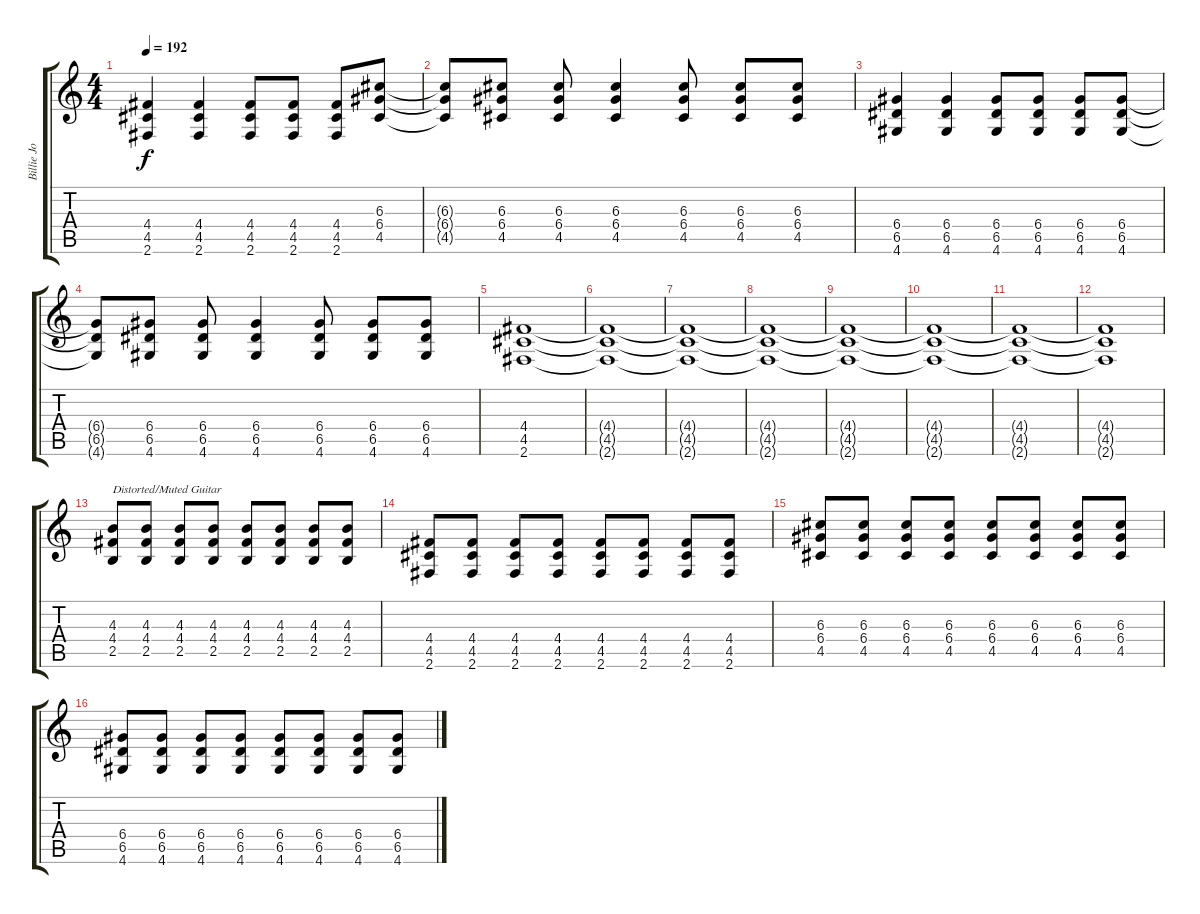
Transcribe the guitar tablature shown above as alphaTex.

\track (" Billie Joe" " Billie Jo") {solo instrument overdrivenguitar}
\staff {score tabs}
\tuning (E4 B3 G3 D3 A2 E2) {hide}
\ts (4 4)
\tempo 192
\clef g2
\ks c
(4.4 4.5 2.6).4{dy f} (4.4 4.5 2.6).4 (4.4 4.5 2.6).8 (4.4 4.5 2.6).8 (4.4 4.5 2.6).8 (6.3 6.4 4.5).8 |
(6.3{t} 6.4{t} 4.5{t}).8 (6.3 6.4 4.5).8 (6.3 6.4 4.5).8 (6.3 6.4 4.5).4 (6.3 6.4 4.5).8 (6.3 6.4 4.5).8 (6.3 6.4 4.5).8 |
(6.4 6.5 4.6).4 (6.4 6.5 4.6).4 (6.4 6.5 4.6).8 (6.4 6.5 4.6).8 (6.4 6.5 4.6).8 (6.4 6.5 4.6).8 |
(6.4{t} 6.5{t} 4.6{t}).8 (6.4 6.5 4.6).8 (6.4 6.5 4.6).8 (6.4 6.5 4.6).4 (6.4 6.5 4.6).8 (6.4 6.5 4.6).8 (6.4 6.5 4.6).8 |
(4.4 4.5 2.6).1 |
(4.4{t} 4.5{t} 2.6{t}).1 |
(4.4{t} 4.5{t} 2.6{t}).1 |
(4.4{t} 4.5{t} 2.6{t}).1 |
(4.4{t} 4.5{t} 2.6{t}).1 |
(4.4{t} 4.5{t} 2.6{t}).1 |
(4.4{t} 4.5{t} 2.6{t}).1 |
(4.4{t} 4.5{t} 2.6{t}).1 |
(4.3 4.4 2.5).8{txt "Distorted/Muted Guitar" instrument distortionguitar} (4.3 4.4 2.5).8 (4.3 4.4 2.5).8 (4.3 4.4 2.5).8 (4.3 4.4 2.5).8 (4.3 4.4 2.5).8 (4.3 4.4 2.5).8 (4.3 4.4 2.5).8 |
(4.4 4.5 2.6).8 (4.4 4.5 2.6).8 (4.4 4.5 2.6).8 (4.4 4.5 2.6).8 (4.4 4.5 2.6).8 (4.4 4.5 2.6).8 (4.4 4.5 2.6).8 (4.4 4.5 2.6).8 |
(6.3 6.4 4.5).8 (6.3 6.4 4.5).8 (6.3 6.4 4.5).8 (6.3 6.4 4.5).8 (6.3 6.4 4.5).8 (6.3 6.4 4.5).8 (6.3 6.4 4.5).8 (6.3 6.4 4.5).8 |
(6.4 6.5 4.6).8 (6.4 6.5 4.6).8 (6.4 6.5 4.6).8 (6.4 6.5 4.6).8 (6.4 6.5 4.6).8 (6.4 6.5 4.6).8 (6.4 6.5 4.6).8 (6.4 6.5 4.6).8
